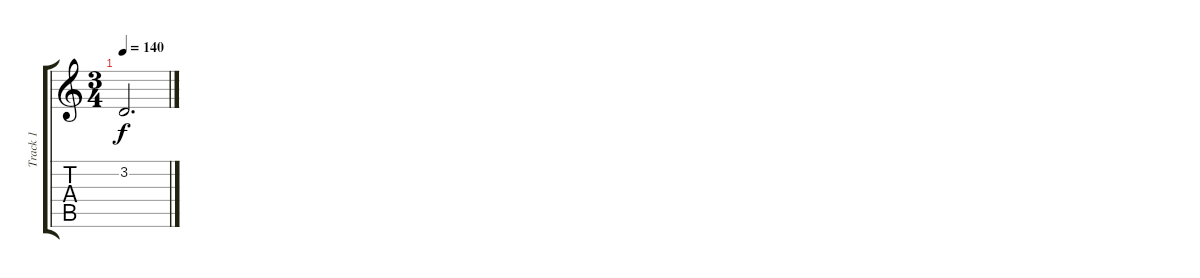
\track ("Track 1" "Track 1") {instrument orchestralharp}
\staff {score tabs}
\tuning (E4 B3 G3 D3 A2 E2) {hide}
\ts (3 4)
\tempo 140
\clef g2
\ks c
3.2.2{d dy f}
